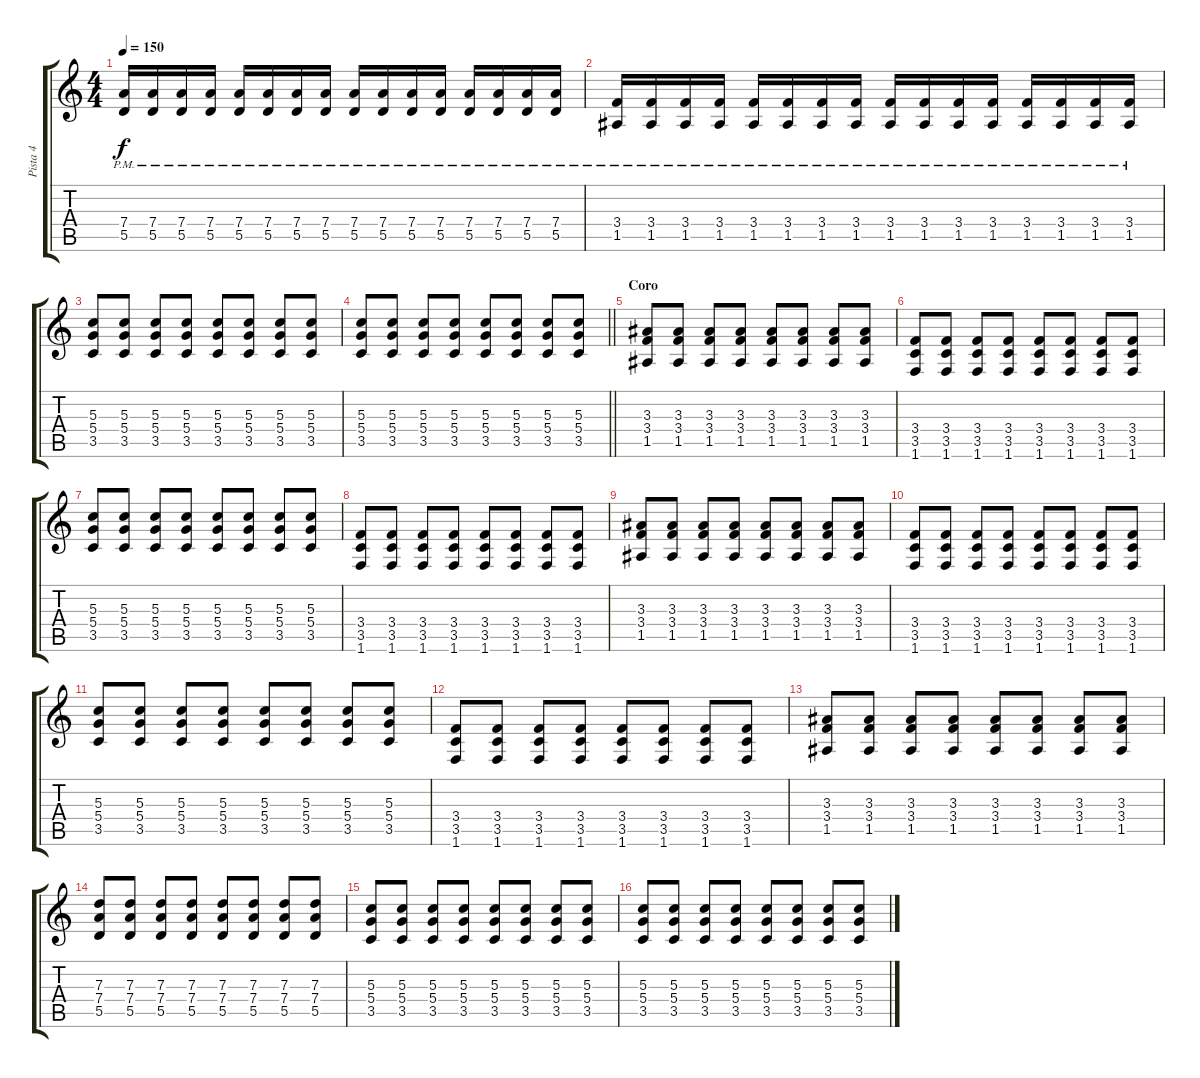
\track ("Pista 4" "Pista 4") {instrument overdrivenguitar}
\staff {score tabs}
\tuning (E4 B3 G3 D3 A2 E2) {hide}
\ts (4 4)
\tempo 150
\clef g2
\ks c
(7.4{pm} 5.5{pm}).16{dy f} (7.4{pm} 5.5{pm}).16 (7.4{pm} 5.5{pm}).16 (7.4{pm} 5.5{pm}).16 (7.4{pm} 5.5{pm}).16 (7.4{pm} 5.5{pm}).16 (7.4{pm} 5.5{pm}).16 (7.4{pm} 5.5{pm}).16 (7.4{pm} 5.5{pm}).16 (7.4{pm} 5.5{pm}).16 (7.4{pm} 5.5{pm}).16 (7.4{pm} 5.5{pm}).16 (7.4{pm} 5.5{pm}).16 (7.4{pm} 5.5{pm}).16 (7.4{pm} 5.5{pm}).16 (7.4{pm} 5.5{pm}).16 |
(3.4{pm} 1.5{pm}).16 (3.4{pm} 1.5{pm}).16 (3.4{pm} 1.5{pm}).16 (3.4{pm} 1.5{pm}).16 (3.4{pm} 1.5{pm}).16 (3.4{pm} 1.5{pm}).16 (3.4{pm} 1.5{pm}).16 (3.4{pm} 1.5{pm}).16 (3.4{pm} 1.5{pm}).16 (3.4{pm} 1.5{pm}).16 (3.4{pm} 1.5{pm}).16 (3.4{pm} 1.5{pm}).16 (3.4{pm} 1.5{pm}).16 (3.4{pm} 1.5{pm}).16 (3.4{pm} 1.5{pm}).16 (3.4{pm} 1.5{pm}).16 |
(5.3 5.4 3.5).8 (5.3 5.4 3.5).8 (5.3 5.4 3.5).8 (5.3 5.4 3.5).8 (5.3 5.4 3.5).8 (5.3 5.4 3.5).8 (5.3 5.4 3.5).8 (5.3 5.4 3.5).8 |
\barLineRight lightlight
(5.3 5.4 3.5).8 (5.3 5.4 3.5).8 (5.3 5.4 3.5).8 (5.3 5.4 3.5).8 (5.3 5.4 3.5).8 (5.3 5.4 3.5).8 (5.3 5.4 3.5).8 (5.3 5.4 3.5).8 |
\section ("" "Coro")
(3.3 3.4 1.5).8 (3.3 3.4 1.5).8 (3.3 3.4 1.5).8 (3.3 3.4 1.5).8 (3.3 3.4 1.5).8 (3.3 3.4 1.5).8 (3.3 3.4 1.5).8 (3.3 3.4 1.5).8 |
(3.4 3.5 1.6).8 (3.4 3.5 1.6).8 (3.4 3.5 1.6).8 (3.4 3.5 1.6).8 (3.4 3.5 1.6).8 (3.4 3.5 1.6).8 (3.4 3.5 1.6).8 (3.4 3.5 1.6).8 |
(5.3 5.4 3.5).8 (5.3 5.4 3.5).8 (5.3 5.4 3.5).8 (5.3 5.4 3.5).8 (5.3 5.4 3.5).8 (5.3 5.4 3.5).8 (5.3 5.4 3.5).8 (5.3 5.4 3.5).8 |
(3.4 3.5 1.6).8 (3.4 3.5 1.6).8 (3.4 3.5 1.6).8 (3.4 3.5 1.6).8 (3.4 3.5 1.6).8 (3.4 3.5 1.6).8 (3.4 3.5 1.6).8 (3.4 3.5 1.6).8 |
(3.3 3.4 1.5).8 (3.3 3.4 1.5).8 (3.3 3.4 1.5).8 (3.3 3.4 1.5).8 (3.3 3.4 1.5).8 (3.3 3.4 1.5).8 (3.3 3.4 1.5).8 (3.3 3.4 1.5).8 |
(3.4 3.5 1.6).8 (3.4 3.5 1.6).8 (3.4 3.5 1.6).8 (3.4 3.5 1.6).8 (3.4 3.5 1.6).8 (3.4 3.5 1.6).8 (3.4 3.5 1.6).8 (3.4 3.5 1.6).8 |
(5.3 5.4 3.5).8 (5.3 5.4 3.5).8 (5.3 5.4 3.5).8 (5.3 5.4 3.5).8 (5.3 5.4 3.5).8 (5.3 5.4 3.5).8 (5.3 5.4 3.5).8 (5.3 5.4 3.5).8 |
(3.4 3.5 1.6).8 (3.4 3.5 1.6).8 (3.4 3.5 1.6).8 (3.4 3.5 1.6).8 (3.4 3.5 1.6).8 (3.4 3.5 1.6).8 (3.4 3.5 1.6).8 (3.4 3.5 1.6).8 |
(3.3 3.4 1.5).8 (3.3 3.4 1.5).8 (3.3 3.4 1.5).8 (3.3 3.4 1.5).8 (3.3 3.4 1.5).8 (3.3 3.4 1.5).8 (3.3 3.4 1.5).8 (3.3 3.4 1.5).8 |
(7.3 7.4 5.5).8 (7.3 7.4 5.5).8 (7.3 7.4 5.5).8 (7.3 7.4 5.5).8 (7.3 7.4 5.5).8 (7.3 7.4 5.5).8 (7.3 7.4 5.5).8 (7.3 7.4 5.5).8 |
(5.3 5.4 3.5).8 (5.3 5.4 3.5).8 (5.3 5.4 3.5).8 (5.3 5.4 3.5).8 (5.3 5.4 3.5).8 (5.3 5.4 3.5).8 (5.3 5.4 3.5).8 (5.3 5.4 3.5).8 |
(5.3 5.4 3.5).8 (5.3 5.4 3.5).8 (5.3 5.4 3.5).8 (5.3 5.4 3.5).8 (5.3 5.4 3.5).8 (5.3 5.4 3.5).8 (5.3 5.4 3.5).8 (5.3 5.4 3.5).8
